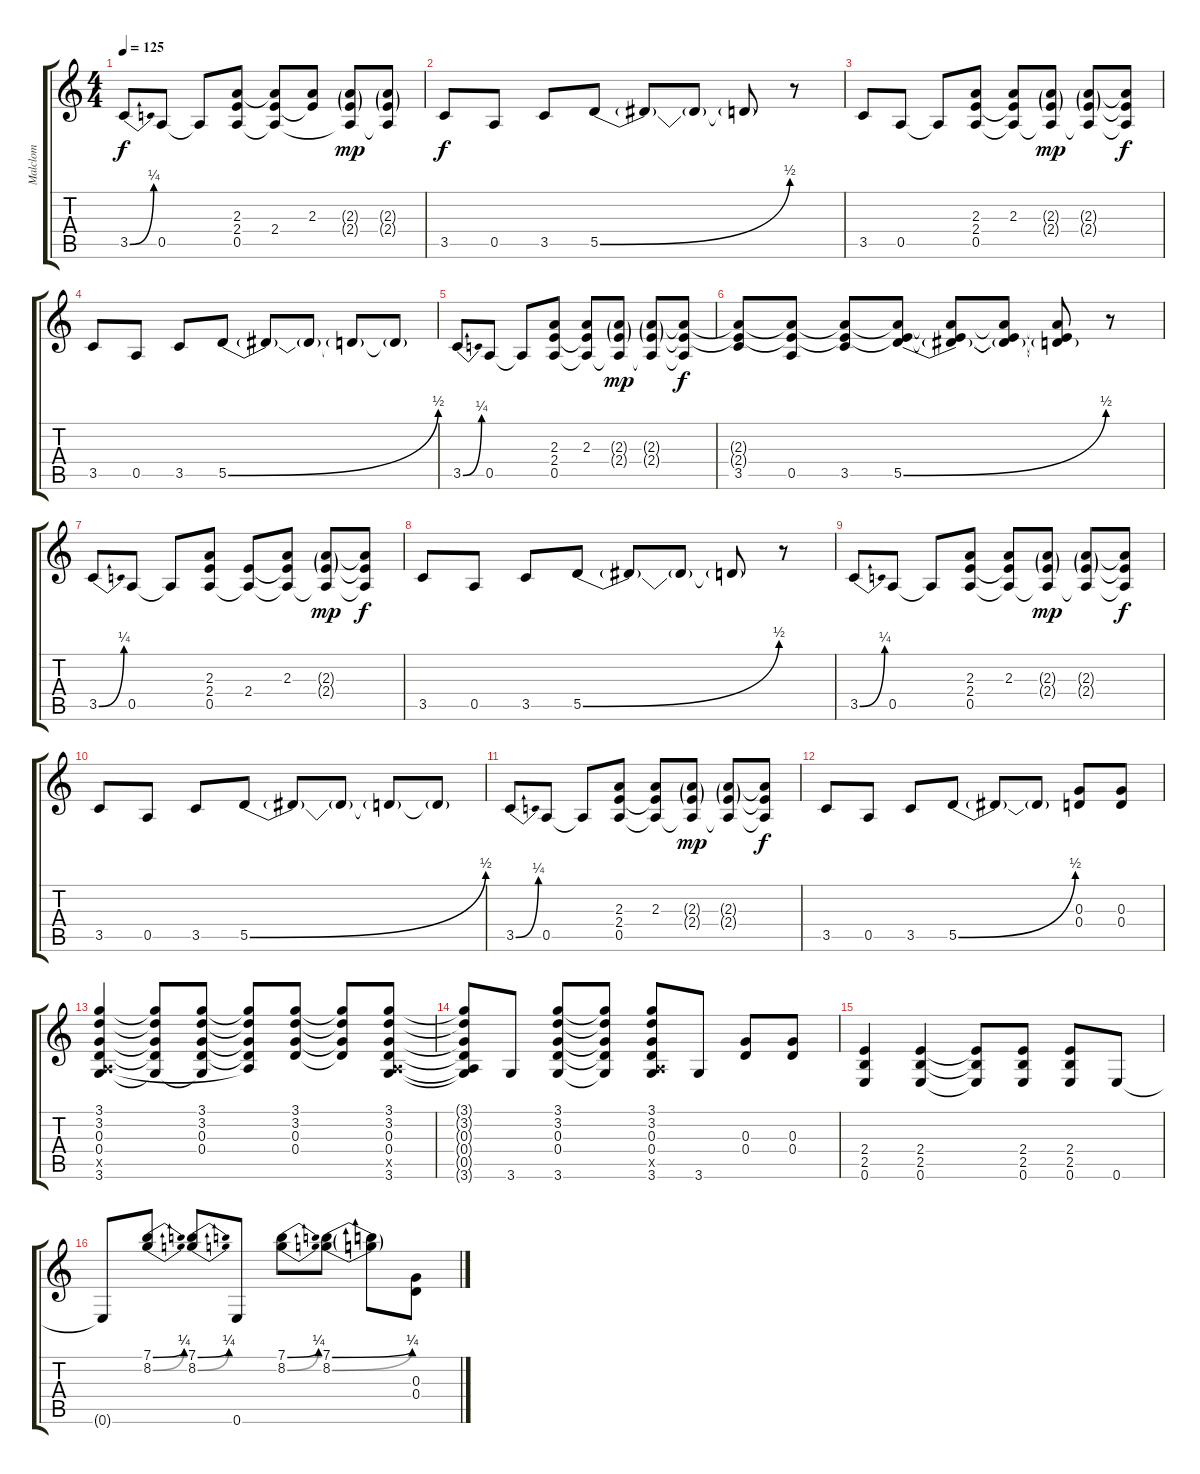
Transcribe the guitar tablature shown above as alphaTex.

\track ("Malclom" "Malclom") {instrument distortionguitar}
\staff {score tabs}
\tuning (E4 B3 G3 D3 A2 E2) {hide}
\ts (4 4)
\tempo 125
\clef g2
\ks c
3.5{be (bend 0 0 60 1)}.8{dy f} 0.5.8 0.5{t}.8 (2.3 2.4 0.5).8 (2.3{t} 2.4 0.5{t}).8 (2.3 2.4{t}).8 (2.3{g} 2.4{g} 0.5{t}).8{dy mp} (2.3{g} 2.4{g} 0.5{t}).8 |
3.5.8{dy f} 0.5.8 3.5.8 5.5{be (bend 0 0 60 2)}.8 5.5{t}.8 5.5{t}.8 5.5{t}.8 r.8 |
3.5.8 0.5.8 0.5{t}.8 (2.3 2.4 0.5).8 (2.3 2.4{t} 0.5{t}).8 (2.3{g} 2.4{g} 0.5{t}).8{dy mp} (2.3{g} 2.4{g} 0.5{t}).8 (2.3{t} 2.4{t} 0.5{t}).8{dy f} |
3.5.8 0.5.8 3.5.8 5.5{be (bend 0 0 60 2)}.8 5.5{t}.8 5.5{t}.8 5.5{t}.8 5.5{t}.8 |
3.5{be (bend 0 0 60 1)}.8 0.5.8 0.5{t}.8 (2.3 2.4 0.5).8 (2.3 2.4{t} 0.5{t}).8 (2.3{g} 2.4{g} 0.5{t}).8{dy mp} (2.3{g} 2.4{g} 0.5{t}).8 (2.3{t} 2.4{t} 0.5{t}).8{dy f} |
(2.3{t} 2.4{t} 3.5).8 (2.3{t} 2.4{t} 0.5).8 (2.3{t} 2.4{t} 3.5).8 (2.3{t} 2.4{t} 5.5{be (bend 0 0 60 2)}).8 (2.3{t} 2.4{t} 5.5{t}).8 (2.3{t} 2.4{t} 5.5{t}).8 (2.3{t} 2.4{t} 5.5{t}).8 r.8 |
3.5{be (bend 0 0 60 1)}.8 0.5.8 0.5{t}.8 (2.3 2.4 0.5).8 (2.4 0.5{t}).8 (2.3 2.4{t} 0.5{t}).8 (2.3{g} 2.4{g} 0.5{t}).8{dy mp} (2.3{t} 2.4{t} 0.5{t}).8{dy f} |
3.5.8 0.5.8 3.5.8 5.5{be (bend 0 0 60 2)}.8 5.5{t}.8 5.5{t}.8 5.5{t}.8 r.8 |
3.5{be (bend 0 0 60 1)}.8 0.5.8 0.5{t}.8 (2.3 2.4 0.5).8 (2.3 2.4{t} 0.5{t}).8 (2.3{g} 2.4{g} 0.5{t}).8{dy mp} (2.3{g} 2.4{g} 0.5{t}).8 (2.3{t} 2.4{t} 0.5{t}).8{dy f} |
3.5.8 0.5.8 3.5.8 5.5{be (bend 0 0 60 2)}.8 5.5{t}.8 5.5{t}.8 5.5{t}.8 5.5{t}.8 |
3.5{be (bend 0 0 60 1)}.8 0.5.8 0.5{t}.8 (2.3 2.4 0.5).8 (2.3 2.4{t} 0.5{t}).8 (2.3{g} 2.4{g} 0.5{t}).8{dy mp} (2.3{g} 2.4{g} 0.5{t}).8 (2.3{t} 2.4{t} 0.5{t}).8{dy f} |
3.5.8 0.5.8 3.5.8 5.5{be (bend 0 0 60 2)}.8 5.5{t}.8 5.5{t}.8 (0.3 0.4).8 (0.3 0.4).8 |
(3.1 3.2 0.3 0.4 0.5{x} 3.6).4 (3.1{t} 3.2{t} 0.3{t} 0.4{t} 3.6{t}).8 (3.1 3.2 0.3 0.4 3.6{t}).8 (3.1{t} 3.2{t} 0.3{t} 0.4{t} 0.5{t}).8 (3.1 3.2 0.3 0.4).8 (3.1{t} 3.2{t} 0.3{t} 0.4{t}).8 (3.1 3.2 0.3 0.4 0.5{x} 3.6).8 |
(3.1{t} 3.2{t} 0.3{t} 0.4{t} 0.5{t} 3.6{t}).8 3.6.8 (3.1 3.2 0.3 0.4 3.6).8 (3.1{t} 3.2{t} 0.3{t} 0.4{t} 3.6{t}).8 (3.1 3.2 0.3 0.4 0.5{x} 3.6).8 3.6.8 (0.3 0.4).8 (0.3 0.4).8 |
(2.4 2.5 0.6).4 (2.4 2.5 0.6).4 (2.4{t} 2.5{t} 0.6{t}).8 (2.4 2.5 0.6).8 (2.4 2.5 0.6).8 0.6.8 |
0.6{t}.8 (7.1{be (bend 0 0 60 1)} 8.2{be (bend 0 0 60 1)}).8 (7.1{be (bend 0 0 60 1)} 8.2{be (bend 0 0 60 1)}).8 0.6.8 (7.1{be (bend 0 0 60 1)} 8.2{be (bend 0 0 60 1)}).8 (7.1{be (bend 0 0 60 1)} 8.2{be (bend 0 0 60 1)}).8 (7.1{t} 8.2{t}).8 (0.3 0.4).8
